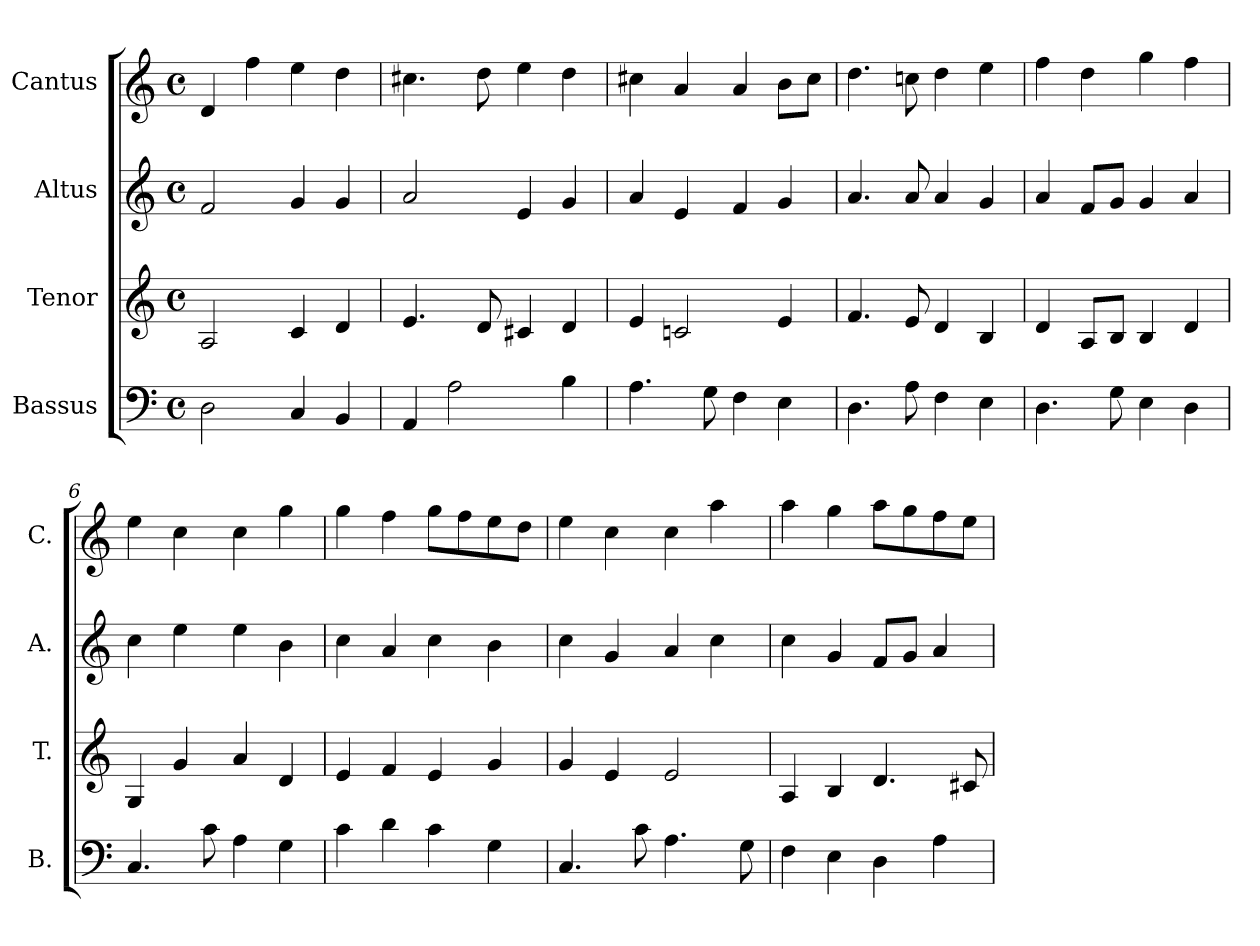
**kern	**kern	**kern	**kern
*part4	*part3	*part2	*part1
*staff4	*staff3	*staff2	*staff1
*I"Bassus	*I"Tenor	*I"Altus	*I"Cantus
*I'B.	*I'T.	*I'A.	*I'C.
*clefF4	*clefG2	*clefG2	*clefG2
*k[]	*k[]	*k[]	*k[]
*M4/4	*M4/4	*M4/4	*M4/4
*met(c)	*met(c)	*met(c)	*met(c)
=1	=1	=1	=1
2D\	2A/	2f/	4d/
.	.	.	4ff\
4C/	4c/	4g/	4ee\
4BB/	4d/	4g/	4dd\
=2	=2	=2	=2
4AA/	4.e/	2a/	4.cc#X\
2A\	.	.	.
.	8d/	.	8dd\
.	4c#X/	4e/	4ee\
4B\	4d/	4g/	4dd\
=3	=3	=3	=3
4.A\	4e/	4a/	4cc#X\
.	2cn/	4e/	4a/
8G\	.	.	.
4F\	.	4f/	4a/
4E\	4e/	4g/	8b\L
.	.	.	8cc#\J
=4	=4	=4	=4
4.D\	4.f/	4.a/	4.dd\
8A\	8e/	8a/	8ccn\
4F\	4d/	4a/	4dd\
4E\	4B/	4g/	4ee\
=5	=5	=5	=5
4.D\	4d/	4a/	4ff\
.	8A/L	8f/L	4dd\
8G\	8B/J	8g/J	.
4E\	4B/	4g/	4gg\
4D\	4d/	4a/	4ff\
!!LO:LB:g=z
=6	=6	=6	=6
4.C/	4G/	4cc\	4ee\
.	4g/	4ee\	4cc\
8c\	.	.	.
4A\	4a/	4ee\	4cc\
4G\	4d/	4b\	4gg\
=7	=7	=7	=7
4c\	4e/	4cc\	4gg\
4d\	4f/	4a/	4ff\
4c\	4e/	4cc\	8gg\L
.	.	.	8ff\
4G\	4g/	4b\	8ee\
.	.	.	8dd\J
=8	=8	=8	=8
4.C/	4g/	4cc\	4ee\
.	4e/	4g/	4cc\
8c\	.	.	.
4.A\	2e/	4a/	4cc\
.	.	4cc\	4aa\
8G\	.	.	.
=9	=9	=9	=9
4F\	4A/	4cc\	4aa\
4E\	4B/	4g/	4gg\
4D\	4.d/	8f/L	8aa\L
.	.	8g/J	8gg\
4A\	.	4a/	8ff\
.	8c#X/	.	8ee\J
=	=	=	=
*-	*-	*-	*-
